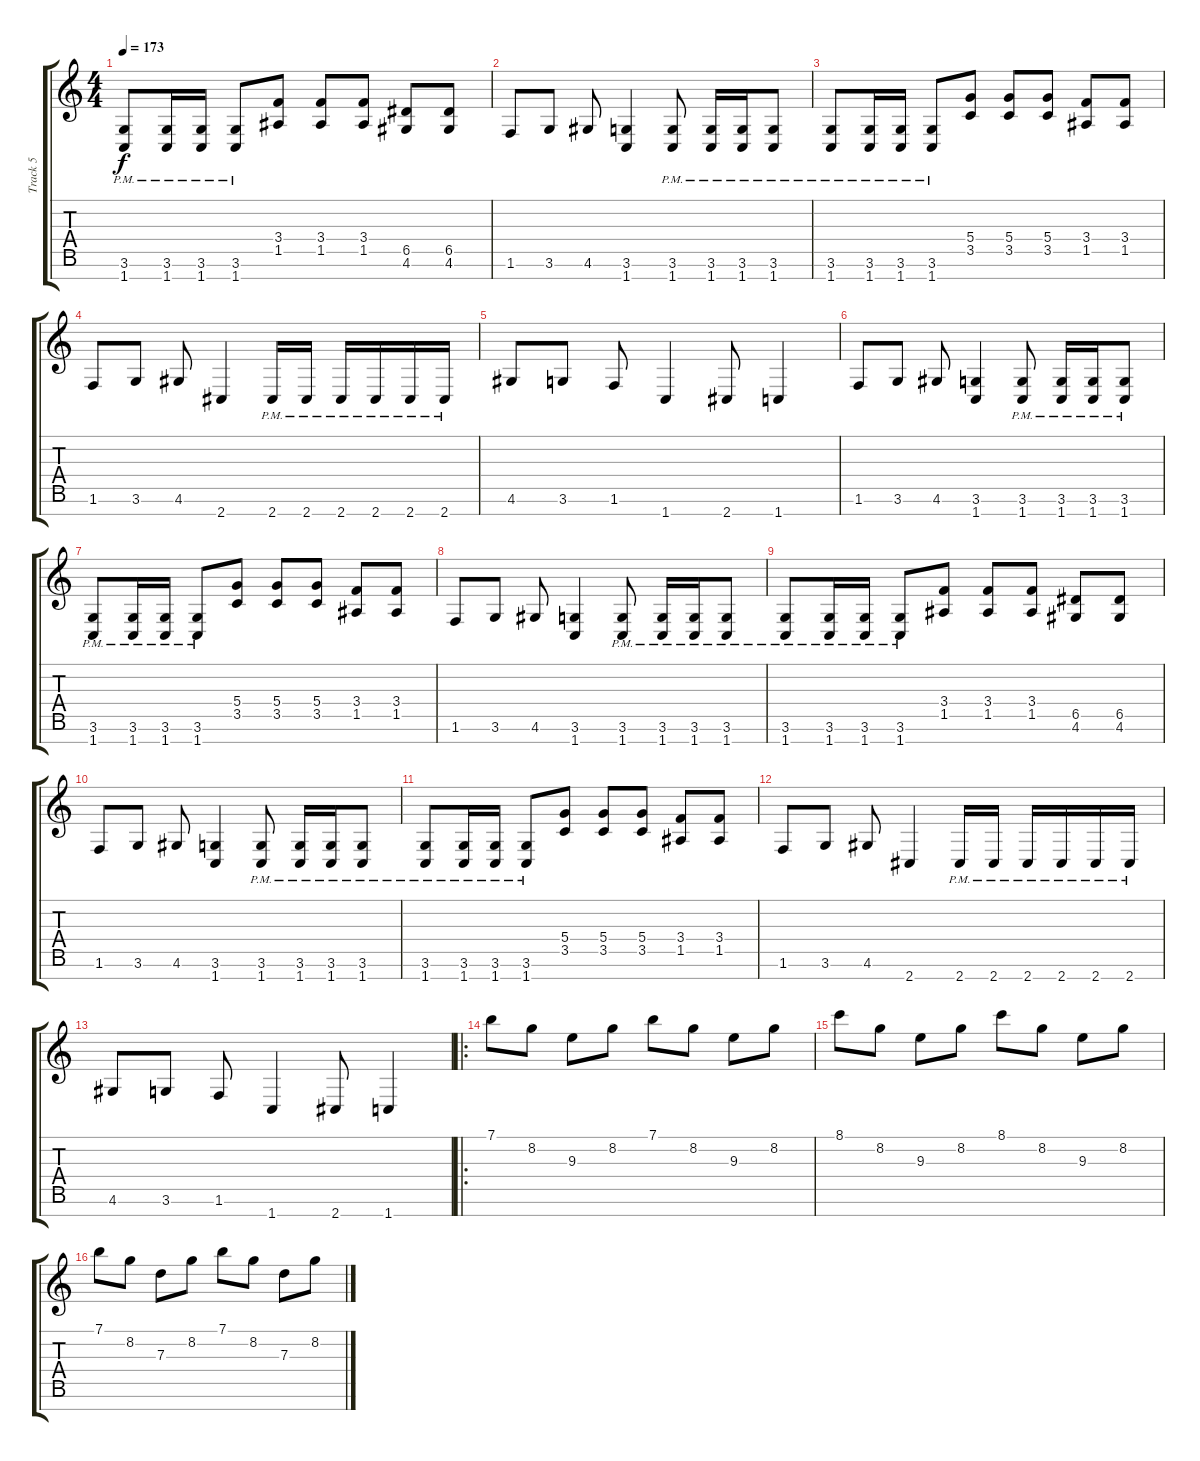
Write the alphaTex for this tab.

\track ("Track 5" "Track 5") {instrument distortionguitar}
\staff {score tabs}
\tuning (E4 B3 G3 D3 A2 E2 B1) {hide}
\ts (4 4)
\tempo 173
\clef g2
\ks c
(3.6{pm} 1.7{pm}).8{dy f} (3.6{pm} 1.7{pm}).16 (3.6{pm} 1.7{pm}).16 (3.6{pm} 1.7{pm}).8 (3.4 1.5).8 (3.4 1.5).8 (3.4 1.5).8 (6.5 4.6).8 (6.5 4.6).8 |
1.6.8 3.6.8 4.6.8 (3.6 1.7).4 (3.6{pm} 1.7{pm}).8 (3.6{pm} 1.7{pm}).16 (3.6{pm} 1.7{pm}).16 (3.6{pm} 1.7{pm}).8 |
(3.6{pm} 1.7{pm}).8 (3.6{pm} 1.7{pm}).16 (3.6{pm} 1.7{pm}).16 (3.6{pm} 1.7{pm}).8 (5.4 3.5).8 (5.4 3.5).8 (5.4 3.5).8 (3.4 1.5).8 (3.4 1.5).8 |
1.6.8 3.6.8 4.6.8 2.7.4 2.7{pm}.16 2.7{pm}.16 2.7{pm}.16 2.7{pm}.16 2.7{pm}.16 2.7{pm}.16 |
4.6.8 3.6.8 1.6.8 1.7.4 2.7.8 1.7.4 |
1.6.8 3.6.8 4.6.8 (3.6 1.7).4 (3.6{pm} 1.7{pm}).8 (3.6{pm} 1.7{pm}).16 (3.6{pm} 1.7{pm}).16 (3.6{pm} 1.7{pm}).8 |
(3.6{pm} 1.7{pm}).8 (3.6{pm} 1.7{pm}).16 (3.6{pm} 1.7{pm}).16 (3.6{pm} 1.7{pm}).8 (5.4 3.5).8 (5.4 3.5).8 (5.4 3.5).8 (3.4 1.5).8 (3.4 1.5).8 |
1.6.8 3.6.8 4.6.8 (3.6 1.7).4 (3.6{pm} 1.7{pm}).8 (3.6{pm} 1.7{pm}).16 (3.6{pm} 1.7{pm}).16 (3.6{pm} 1.7{pm}).8 |
(3.6{pm} 1.7{pm}).8 (3.6{pm} 1.7{pm}).16 (3.6{pm} 1.7{pm}).16 (3.6{pm} 1.7{pm}).8 (3.4 1.5).8 (3.4 1.5).8 (3.4 1.5).8 (6.5 4.6).8 (6.5 4.6).8 |
1.6.8 3.6.8 4.6.8 (3.6 1.7).4 (3.6{pm} 1.7{pm}).8 (3.6{pm} 1.7{pm}).16 (3.6{pm} 1.7{pm}).16 (3.6{pm} 1.7{pm}).8 |
(3.6{pm} 1.7{pm}).8 (3.6{pm} 1.7{pm}).16 (3.6{pm} 1.7{pm}).16 (3.6{pm} 1.7{pm}).8 (5.4 3.5).8 (5.4 3.5).8 (5.4 3.5).8 (3.4 1.5).8 (3.4 1.5).8 |
1.6.8 3.6.8 4.6.8 2.7.4 2.7{pm}.16 2.7{pm}.16 2.7{pm}.16 2.7{pm}.16 2.7{pm}.16 2.7{pm}.16 |
4.6.8 3.6.8 1.6.8 1.7.4 2.7.8 1.7.4 |
\ro
7.1.8 8.2.8 9.3.8 8.2.8 7.1.8 8.2.8 9.3.8 8.2.8 |
8.1.8 8.2.8 9.3.8 8.2.8 8.1.8 8.2.8 9.3.8 8.2.8 |
7.1.8 8.2.8 7.3.8 8.2.8 7.1.8 8.2.8 7.3.8 8.2.8
